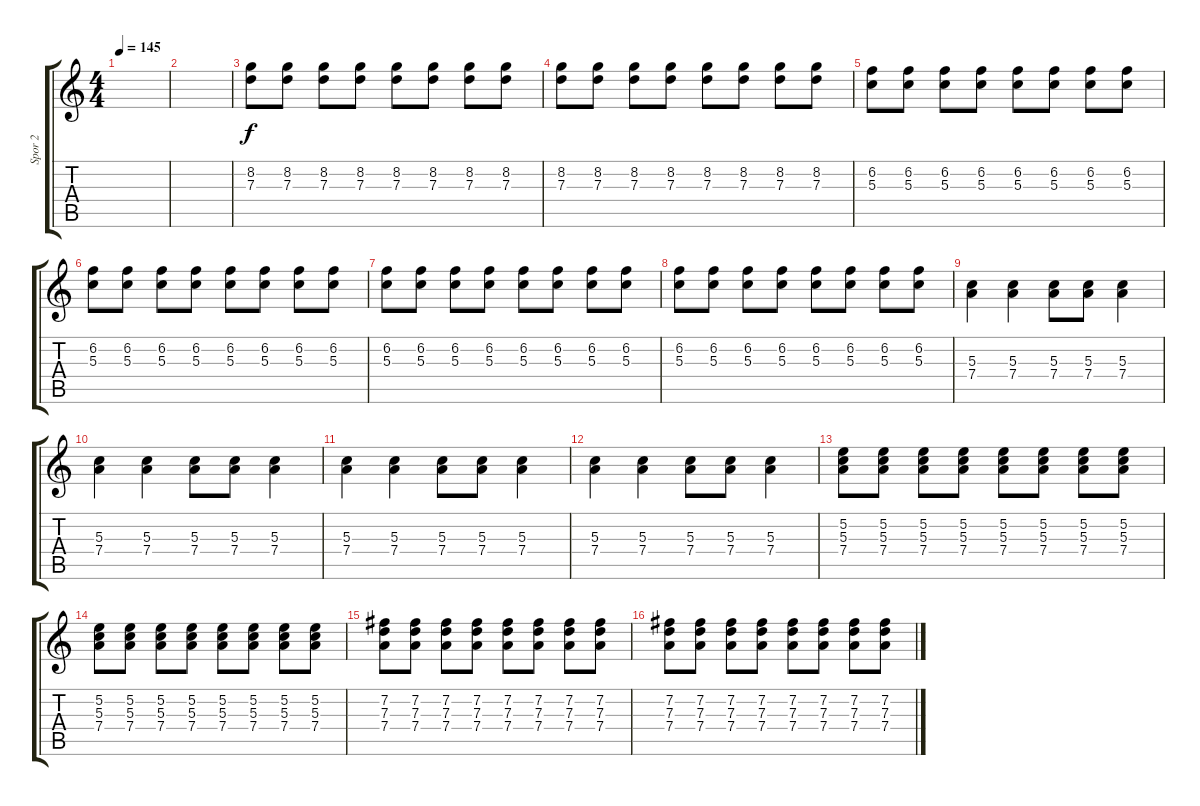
\track ("Spor 2" "Spor 2") {instrument overdrivenguitar}
\staff {score tabs}
\tuning (E4 B3 G3 D3 A2 E2) {hide}
\ts (4 4)
\tempo 145
\clef g2
\ks c
|
|
(8.2 7.3).8 (8.2 7.3).8 (8.2 7.3).8 (8.2 7.3).8 (8.2 7.3).8 (8.2 7.3).8 (8.2 7.3).8 (8.2 7.3).8 |
(8.2 7.3).8 (8.2 7.3).8 (8.2 7.3).8 (8.2 7.3).8 (8.2 7.3).8 (8.2 7.3).8 (8.2 7.3).8 (8.2 7.3).8 |
(6.2 5.3).8 (6.2 5.3).8 (6.2 5.3).8 (6.2 5.3).8 (6.2 5.3).8 (6.2 5.3).8 (6.2 5.3).8 (6.2 5.3).8 |
(6.2 5.3).8 (6.2 5.3).8 (6.2 5.3).8 (6.2 5.3).8 (6.2 5.3).8 (6.2 5.3).8 (6.2 5.3).8 (6.2 5.3).8 |
(6.2 5.3).8 (6.2 5.3).8 (6.2 5.3).8 (6.2 5.3).8 (6.2 5.3).8 (6.2 5.3).8 (6.2 5.3).8 (6.2 5.3).8 |
(6.2 5.3).8 (6.2 5.3).8 (6.2 5.3).8 (6.2 5.3).8 (6.2 5.3).8 (6.2 5.3).8 (6.2 5.3).8 (6.2 5.3).8 |
(5.3 7.4).4 (5.3 7.4).4 (5.3 7.4).8 (5.3 7.4).8 (5.3 7.4).4 |
(5.3 7.4).4 (5.3 7.4).4 (5.3 7.4).8 (5.3 7.4).8 (5.3 7.4).4 |
(5.3 7.4).4 (5.3 7.4).4 (5.3 7.4).8 (5.3 7.4).8 (5.3 7.4).4 |
(5.3 7.4).4 (5.3 7.4).4 (5.3 7.4).8 (5.3 7.4).8 (5.3 7.4).4 |
(5.2 5.3 7.4).8 (5.2 5.3 7.4).8 (5.2 5.3 7.4).8 (5.2 5.3 7.4).8 (5.2 5.3 7.4).8 (5.2 5.3 7.4).8 (5.2 5.3 7.4).8 (5.2 5.3 7.4).8 |
(5.2 5.3 7.4).8 (5.2 5.3 7.4).8 (5.2 5.3 7.4).8 (5.2 5.3 7.4).8 (5.2 5.3 7.4).8 (5.2 5.3 7.4).8 (5.2 5.3 7.4).8 (5.2 5.3 7.4).8 |
(7.2 7.3 7.4).8 (7.2 7.3 7.4).8 (7.2 7.3 7.4).8 (7.2 7.3 7.4).8 (7.2 7.3 7.4).8 (7.2 7.3 7.4).8 (7.2 7.3 7.4).8 (7.2 7.3 7.4).8 |
(7.2 7.3 7.4).8 (7.2 7.3 7.4).8 (7.2 7.3 7.4).8 (7.2 7.3 7.4).8 (7.2 7.3 7.4).8 (7.2 7.3 7.4).8 (7.2 7.3 7.4).8 (7.2 7.3 7.4).8
